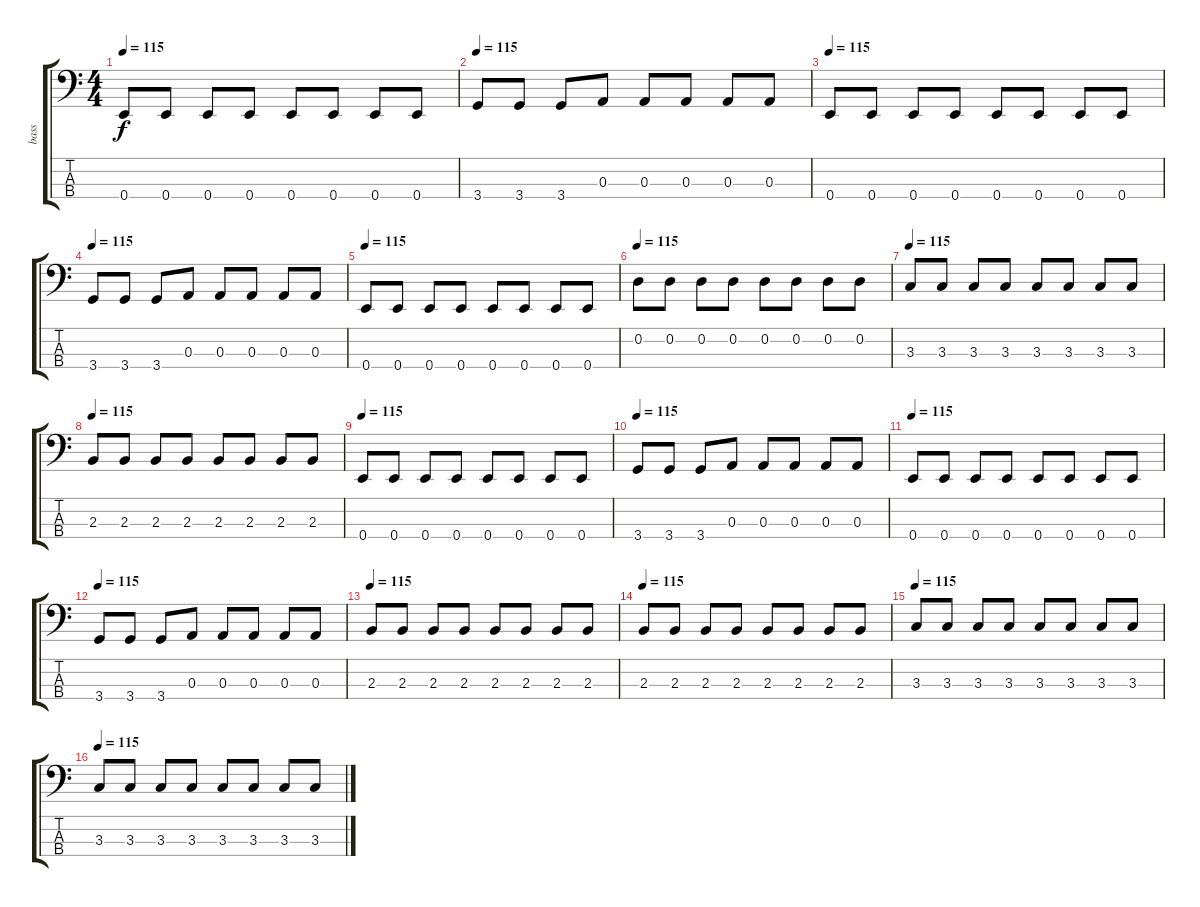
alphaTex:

\track ("bass" "bass") {instrument electricbassfinger}
\staff {score tabs}
\tuning (G2 D2 A1 E1) {hide}
\ts (4 4)
\tempo 115
\clef f4
\ks c
0.4.8{dy f} 0.4.8 0.4.8 0.4.8 0.4.8 0.4.8 0.4.8 0.4.8 |
\tempo 115
3.4.8 3.4.8 3.4.8 0.3.8 0.3.8 0.3.8 0.3.8 0.3.8 |
\tempo 115
0.4.8 0.4.8 0.4.8 0.4.8 0.4.8 0.4.8 0.4.8 0.4.8 |
\tempo 115
3.4.8 3.4.8 3.4.8 0.3.8 0.3.8 0.3.8 0.3.8 0.3.8 |
\tempo 115
0.4.8 0.4.8 0.4.8 0.4.8 0.4.8 0.4.8 0.4.8 0.4.8 |
\tempo 115
0.2.8 0.2.8 0.2.8 0.2.8 0.2.8 0.2.8 0.2.8 0.2.8 |
\tempo 115
3.3.8 3.3.8 3.3.8 3.3.8 3.3.8 3.3.8 3.3.8 3.3.8 |
\tempo 115
2.3.8 2.3.8 2.3.8 2.3.8 2.3.8 2.3.8 2.3.8 2.3.8 |
\tempo 115
0.4.8 0.4.8 0.4.8 0.4.8 0.4.8 0.4.8 0.4.8 0.4.8 |
\tempo 115
3.4.8 3.4.8 3.4.8 0.3.8 0.3.8 0.3.8 0.3.8 0.3.8 |
\tempo 115
0.4.8 0.4.8 0.4.8 0.4.8 0.4.8 0.4.8 0.4.8 0.4.8 |
\tempo 115
3.4.8 3.4.8 3.4.8 0.3.8 0.3.8 0.3.8 0.3.8 0.3.8 |
\tempo 115
2.3.8 2.3.8 2.3.8 2.3.8 2.3.8 2.3.8 2.3.8 2.3.8 |
\tempo 115
2.3.8 2.3.8 2.3.8 2.3.8 2.3.8 2.3.8 2.3.8 2.3.8 |
\tempo 115
3.3.8 3.3.8 3.3.8 3.3.8 3.3.8 3.3.8 3.3.8 3.3.8 |
\tempo 115
3.3.8 3.3.8 3.3.8 3.3.8 3.3.8 3.3.8 3.3.8 3.3.8
